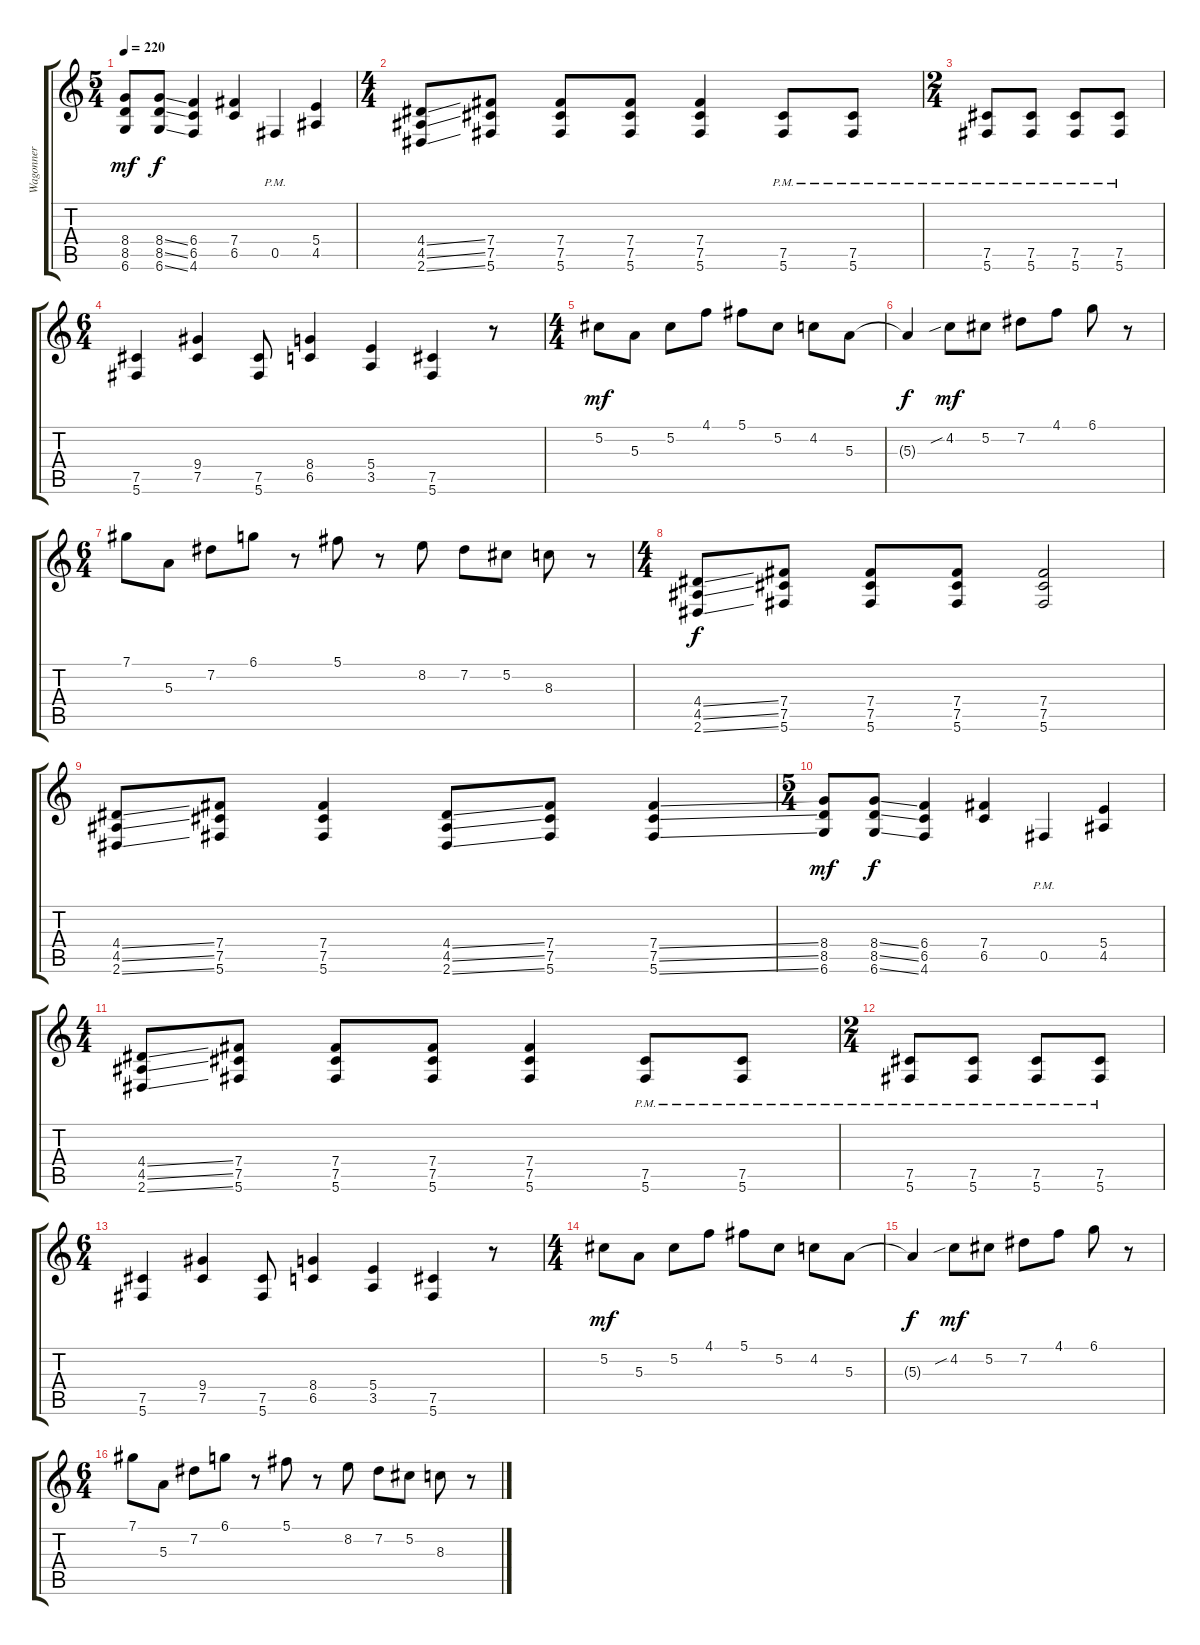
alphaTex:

\track ("Wagonner" "Wagonner") {instrument distortionguitar}
\staff {score tabs}
\tuning (Db4 Ab3 E3 B2 Gb2 Db2) {hide}
\ts (5 4)
\tempo 220
\clef g2
\ks c
(8.4 8.5 6.6).8{dy mf} (8.4{ss} 8.5{ss} 6.6{ss}).8{dy f} (6.4 6.5 4.6).4 (7.4 6.5).4 0.5{pm}.4 (5.4 4.5).4 |
\ts (4 4)
(4.4{ss} 4.5{ss} 2.6{ss}).8 (7.4 7.5 5.6).8 (7.4 7.5 5.6).8 (7.4 7.5 5.6).8 (7.4 7.5 5.6).4 (7.5{pm} 5.6{pm}).8 (7.5{pm} 5.6{pm}).8 |
\ts (2 4)
(7.5{pm} 5.6{pm}).8 (7.5{pm} 5.6{pm}).8 (7.5{pm} 5.6{pm}).8 (7.5{pm} 5.6{pm}).8 |
\ts (6 4)
(7.5 5.6).4 (9.4 7.5).4 (7.5 5.6).8 (8.4 6.5).4 (5.4 3.5).4 (7.5 5.6).4 r.8 |
\ts (4 4)
5.2.8{dy mf} 5.3.8 5.2.8 4.1.8 5.1.8 5.2.8 4.2.8 5.3.8 |
5.3{t}.4{dy f} 4.2{sib}.8{dy mf} 5.2.8 7.2.8 4.1.8 6.1.8 r.8 |
\ts (6 4)
7.1.8 5.3.8 7.2.8 6.1.8 r.8 5.1.8 r.8 8.2.8 7.2.8 5.2.8 8.3.8 r.8 |
\ts (4 4)
(4.4{ss} 4.5{ss} 2.6{ss}).8{dy f} (7.4 7.5 5.6).8 (7.4 7.5 5.6).8 (7.4 7.5 5.6).8 (7.4 7.5 5.6).2 |
(4.4{ss} 4.5{ss} 2.6{ss}).8 (7.4 7.5 5.6).8 (7.4 7.5 5.6).4 (4.4{ss} 4.5{ss} 2.6{ss}).8 (7.4 7.5 5.6).8 (7.4{ss} 7.5{ss} 5.6{ss}).4 |
\ts (5 4)
(8.4 8.5 6.6).8{dy mf} (8.4{ss} 8.5{ss} 6.6{ss}).8{dy f} (6.4 6.5 4.6).4 (7.4 6.5).4 0.5{pm}.4 (5.4 4.5).4 |
\ts (4 4)
(4.4{ss} 4.5{ss} 2.6{ss}).8 (7.4 7.5 5.6).8 (7.4 7.5 5.6).8 (7.4 7.5 5.6).8 (7.4 7.5 5.6).4 (7.5{pm} 5.6{pm}).8 (7.5{pm} 5.6{pm}).8 |
\ts (2 4)
(7.5{pm} 5.6{pm}).8 (7.5{pm} 5.6{pm}).8 (7.5{pm} 5.6{pm}).8 (7.5{pm} 5.6{pm}).8 |
\ts (6 4)
(7.5 5.6).4 (9.4 7.5).4 (7.5 5.6).8 (8.4 6.5).4 (5.4 3.5).4 (7.5 5.6).4 r.8 |
\ts (4 4)
5.2.8{dy mf} 5.3.8 5.2.8 4.1.8 5.1.8 5.2.8 4.2.8 5.3.8 |
5.3{t}.4{dy f} 4.2{sib}.8{dy mf} 5.2.8 7.2.8 4.1.8 6.1.8 r.8 |
\ts (6 4)
7.1.8 5.3.8 7.2.8 6.1.8 r.8 5.1.8 r.8 8.2.8 7.2.8 5.2.8 8.3.8 r.8
